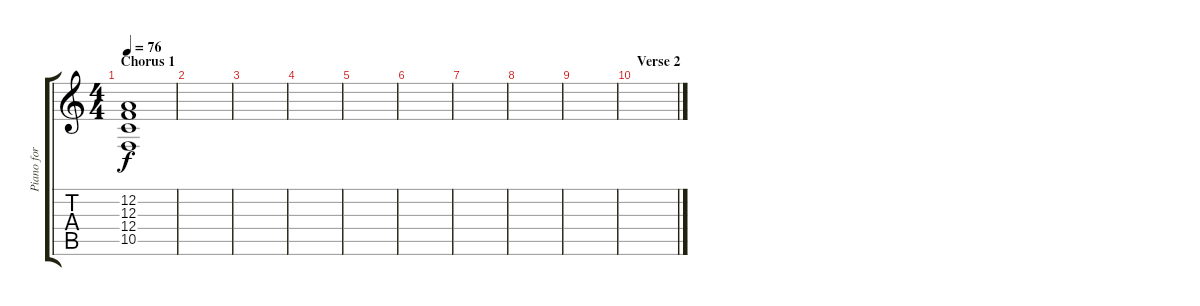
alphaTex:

\track ("Piano for Guitar" "Piano for ") {instrument acousticgrandpiano}
\staff {score tabs}
\tuning (D4 A3 F3 C3 G2 D2) {hide}
\ts (4 4)
\section ("" "Chorus 1")
\tempo 76
\clef g2
\ks c
(12.2{t} 12.3{t} 12.4{t} 10.5{t}).1{dy f} |
|
|
|
|
|
|
|
|
\section ("" "Verse 2")
